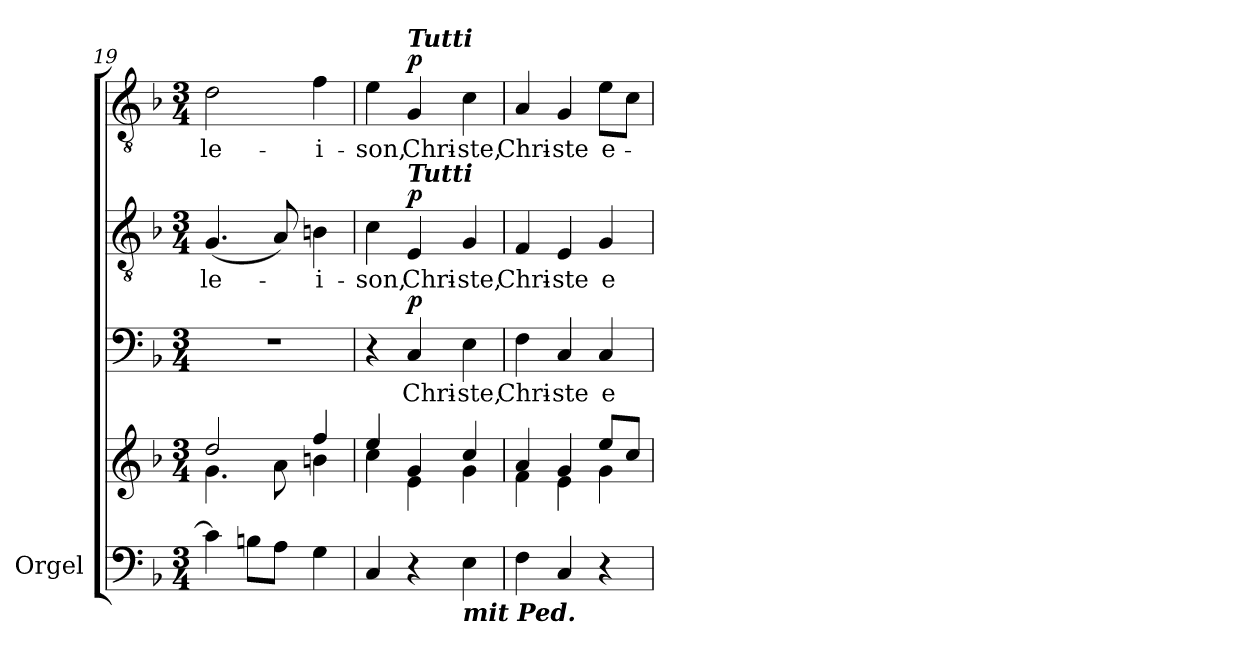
**kern	**kern	**kern	**text	**dynam	**kern	**text	**dynam	**kern	**text	**dynam
*part4	*part4	*part3	*part3	*part3	*part2	*part2	*part2	*part1	*part1	*part1
*staff5	*staff4	*staff3	*staff3	*staff3	*staff2	*staff2	*staff2	*staff1	*staff1	*staff1
*I"Orgel	*	*	*	*	*	*	*	*	*	*
*I'Org.	*	*	*	*	*	*	*	*	*	*
*clefF4	*clefG2	*clefF4	*	*	*clefGv2	*	*	*clefGv2	*	*
*k[b-]	*k[b-]	*k[b-]	*	*	*k[b-]	*	*	*k[b-]	*	*
*F:	*F:	*F:	*	*	*F:	*	*	*F:	*	*
*M3/4	*M3/4	*M3/4	*	*	*M3/4	*	*	*M3/4	*	*
=19	=19	=19	=19	=19	=19	=19	=19	=19	=19	=19
*	*^	*	*	*	*	*	*	*	*	*
!	!	!	!	!	!	!	!LO:LY:b	!	!	!LO:LY:b	!
4c\]	2dd/	4.g\	2.r	.	.	(<4.G/	-le-	.	2d\	-le-	.
8Bn\L	.	.	.	.	.	.	.	.	.	.	.
8A\J	.	8a\	.	.	.	8A/)	.	.	.	.	.
!	!	!	!	!	!	!	!LO:LY:b	!	!	!LO:LY:b	!
4G\	4ff/	4bn\	.	.	.	4Bn\	-i-	.	4f\	-i-	.
=20	=20	=20	=20	=20	=20	=20	=20	=20	=20	=20	=20
!	!	!	!	!	!	!	!LO:LY:b	!	!	!LO:LY:b	!
4C/	4ee/	4cc\	4r	.	.	4c\	-son,	.	4e\	-son,	.
!	!	!	!	!	!	!	!	!	!LO:TX:a:Bi:t=Tutti	!	!
!	!	!	!	!	!	!LO:TX:a:Bi:t=Tutti	!	!	!	!	!
!	!	!	!	!LO:LY:b	!LO:DY:a	!	!LO:LY:b	!LO:DY:a	!	!LO:LY:b	!LO:DY:a
4r	4g/	4e\	4C/	Chri-	p	4E/	Chri-	p	4G/	Chri-	p
!LO:TX:b:Bi:t=mit Ped.	!	!	!	!	!	!	!	!	!	!	!
!	!	!	!	!LO:LY:b	!	!	!LO:LY:b	!	!	!LO:LY:b	!
4E\	4cc/	4g\	4E\	-ste,	.	4G/	-ste,	.	4c\	-ste,	.
!!LO:LB:g=z
=21	=21	=21	=21	=21	=21	=21	=21	=21	=21	=21	=21
!	!	!	!	!LO:LY:b	!	!	!LO:LY:b	!	!	!LO:LY:b	!
4F\	4a/	4f\	4F\	Chri-	.	4F/	Chri-	.	4A/	Chri-	.
!	!	!	!	!LO:LY:b	!	!	!LO:LY:b	!	!	!LO:LY:b	!
4C/	4g/	4e\	4C/	-ste	.	4E/	-ste	.	4G/	-ste	.
!	!	!	!	!LO:LY:b	!	!	!LO:LY:b	!	!	!LO:LY:b	!
4r	8ee/L	4g\	4C/	e-	.	4G/	e-	.	8e\L	e-	.
.	8cc/J	.	.	.	.	.	.	.	8c\J	.	.
*	*v	*v	*	*	*	*	*	*	*	*	*
=	=	=	=	=	=	=	=	=	=	=
*-	*-	*-	*-	*-	*-	*-	*-	*-	*-	*-
